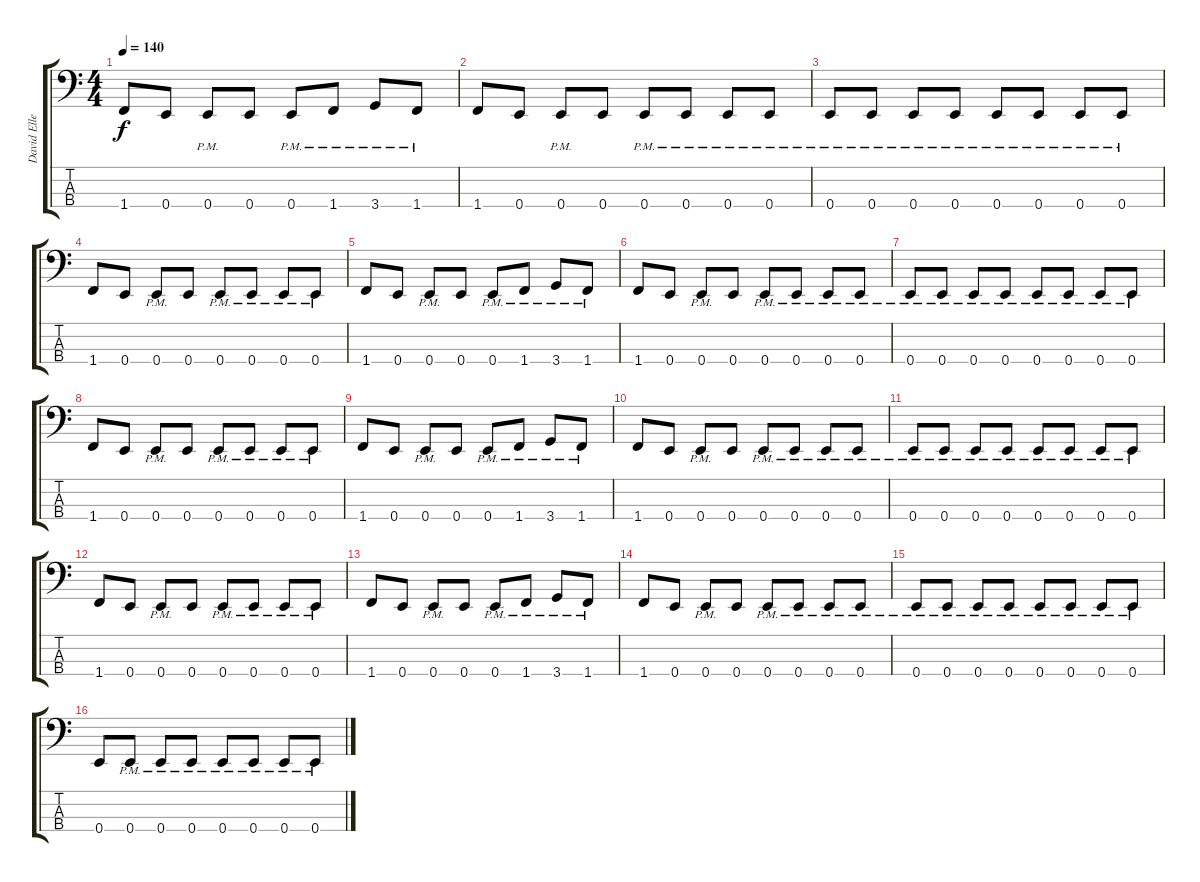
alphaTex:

\track ("David Ellefson (Bass)" "David Elle") {instrument electricbasspick}
\staff {score tabs}
\tuning (G2 D2 A1 E1) {hide}
\ts (4 4)
\tempo 140
\clef f4
\ks c
1.4.8{dy f} 0.4.8 0.4{pm}.8 0.4.8 0.4{pm}.8 1.4{pm}.8 3.4{pm}.8 1.4{pm}.8 |
1.4.8 0.4.8 0.4{pm}.8 0.4.8 0.4{pm}.8 0.4{pm}.8 0.4{pm}.8 0.4{pm}.8 |
0.4{pm}.8 0.4{pm}.8 0.4{pm}.8 0.4{pm}.8 0.4{pm}.8 0.4{pm}.8 0.4{pm}.8 0.4{pm}.8 |
1.4.8 0.4.8 0.4{pm}.8 0.4.8 0.4{pm}.8 0.4{pm}.8 0.4{pm}.8 0.4{pm}.8 |
1.4.8 0.4.8 0.4{pm}.8 0.4.8 0.4{pm}.8 1.4{pm}.8 3.4{pm}.8 1.4{pm}.8 |
1.4.8 0.4.8 0.4{pm}.8 0.4.8 0.4{pm}.8 0.4{pm}.8 0.4{pm}.8 0.4{pm}.8 |
0.4{pm}.8 0.4{pm}.8 0.4{pm}.8 0.4{pm}.8 0.4{pm}.8 0.4{pm}.8 0.4{pm}.8 0.4{pm}.8 |
1.4.8 0.4.8 0.4{pm}.8 0.4.8 0.4{pm}.8 0.4{pm}.8 0.4{pm}.8 0.4{pm}.8 |
1.4.8 0.4.8 0.4{pm}.8 0.4.8 0.4{pm}.8 1.4{pm}.8 3.4{pm}.8 1.4{pm}.8 |
1.4.8 0.4.8 0.4{pm}.8 0.4.8 0.4{pm}.8 0.4{pm}.8 0.4{pm}.8 0.4{pm}.8 |
0.4{pm}.8 0.4{pm}.8 0.4{pm}.8 0.4{pm}.8 0.4{pm}.8 0.4{pm}.8 0.4{pm}.8 0.4{pm}.8 |
1.4.8 0.4.8 0.4{pm}.8 0.4.8 0.4{pm}.8 0.4{pm}.8 0.4{pm}.8 0.4{pm}.8 |
1.4.8 0.4.8 0.4{pm}.8 0.4.8 0.4{pm}.8 1.4{pm}.8 3.4{pm}.8 1.4{pm}.8 |
1.4.8 0.4.8 0.4{pm}.8 0.4.8 0.4{pm}.8 0.4{pm}.8 0.4{pm}.8 0.4{pm}.8 |
0.4{pm}.8 0.4{pm}.8 0.4{pm}.8 0.4{pm}.8 0.4{pm}.8 0.4{pm}.8 0.4{pm}.8 0.4{pm}.8 |
0.4.8 0.4{pm}.8 0.4{pm}.8 0.4{pm}.8 0.4{pm}.8 0.4{pm}.8 0.4{pm}.8 0.4{pm}.8
